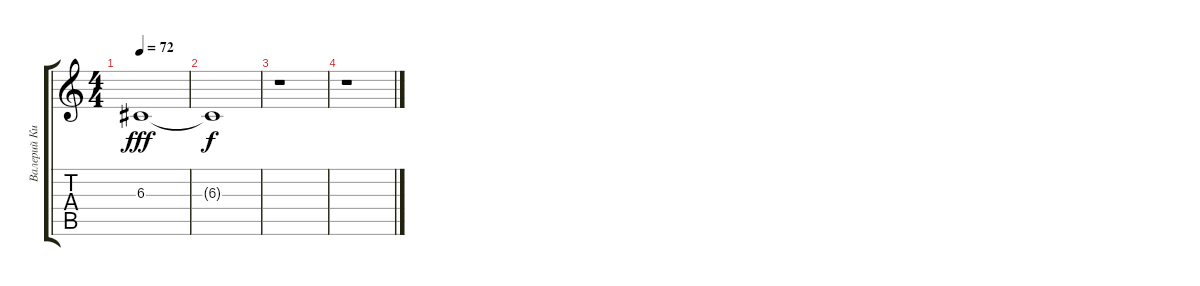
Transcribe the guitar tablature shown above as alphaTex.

\track ("Валерий Кипелов (Vocal)" "Валерий Ки") {instrument tuba}
\staff {score tabs}
\tuning (E4 B3 G3 D3 A2 E2) {hide}
\ts (4 4)
\tempo 72
\clef g2
\ks c
6.3.1{dy fff volume 0} |
6.3{t}.1{dy f} |
r.1 |
r.1
